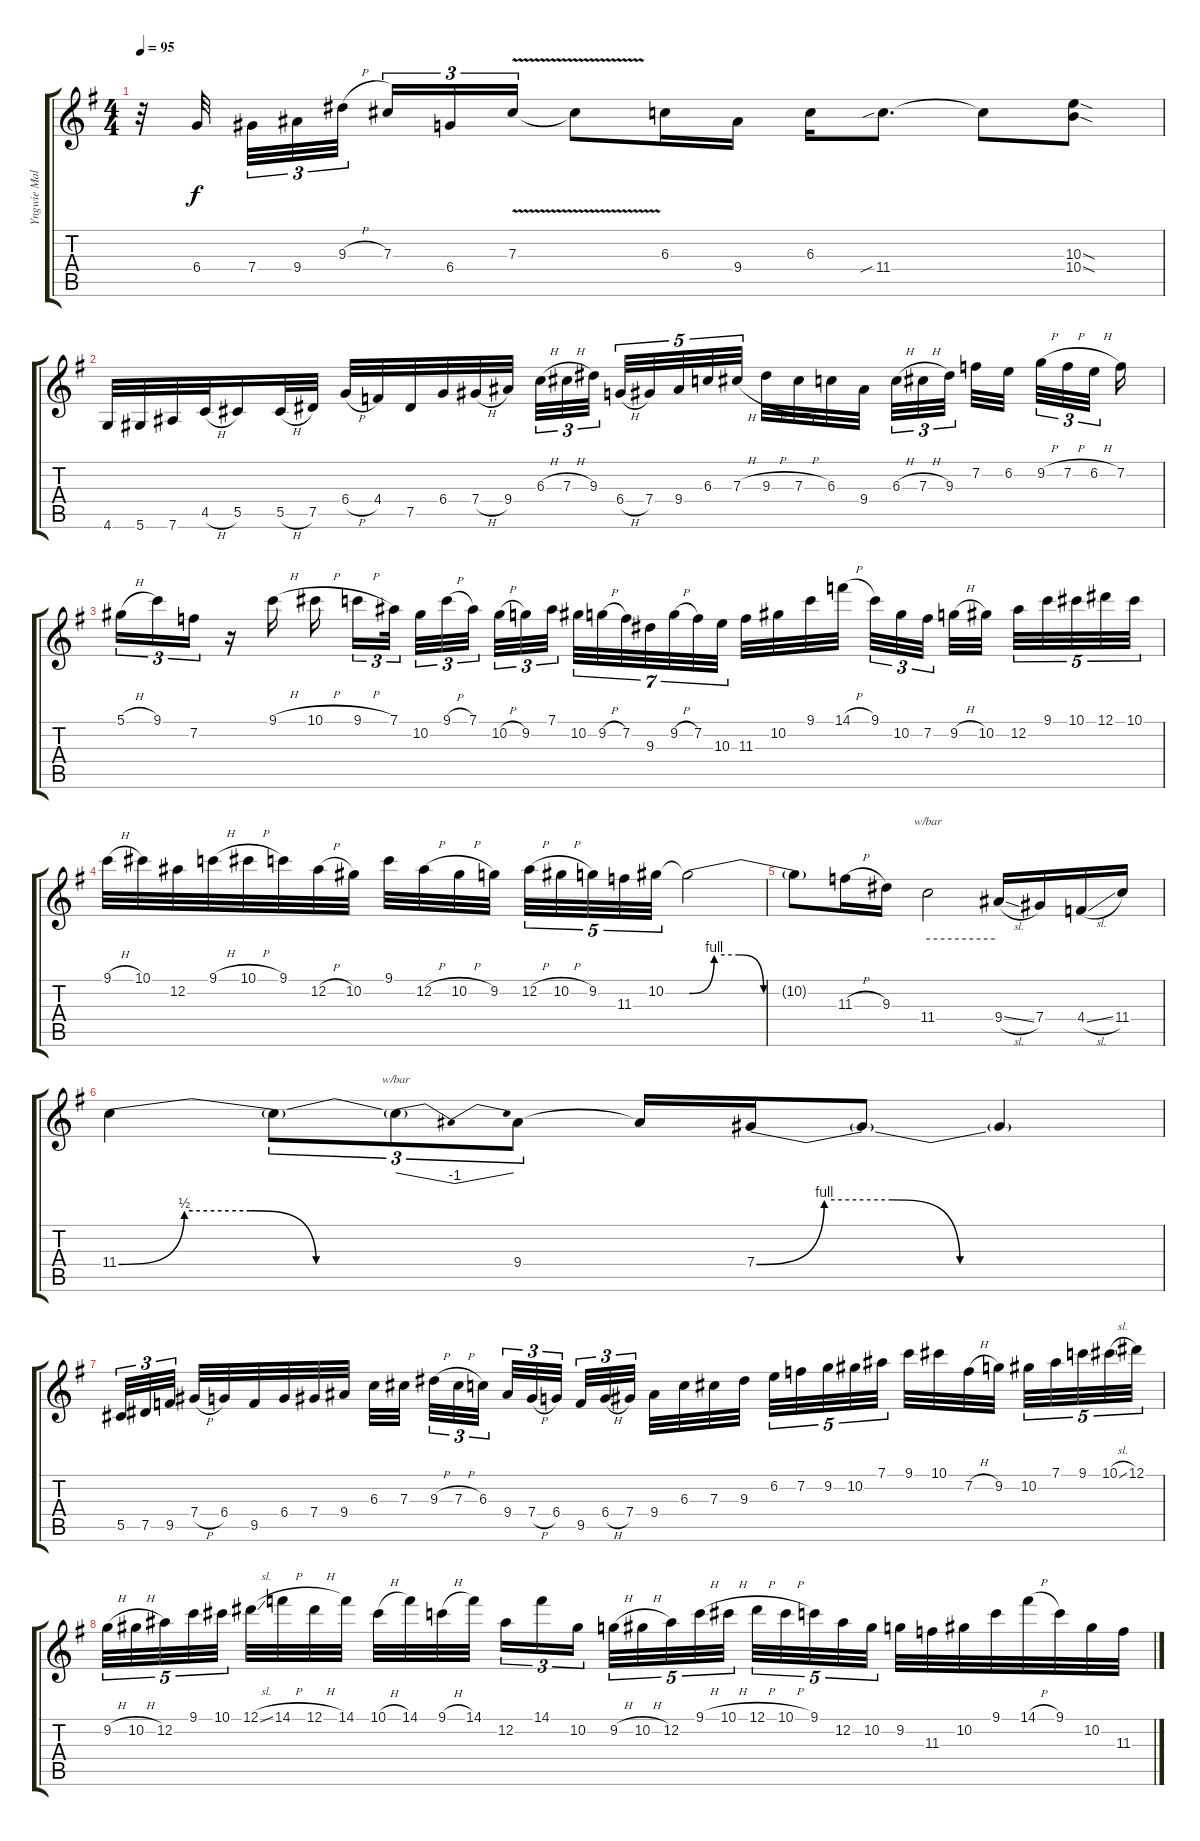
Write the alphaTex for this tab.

\track ("Yngwie Malmsteen" "Yngwie Mal") {instrument overdrivenguitar}
\staff {score tabs}
\tuning (Eb4 Bb3 Gb3 Db3 Ab2 Eb2) {hide}
\ts (4 4)
\tempo 95
\clef g2
\ks g
r.32{dy f} 6.4.32{beam splitsecondary} 7.4.32{tu (3 2)} 9.4.32{tu (3 2)} 9.3{h}.32{tu (3 2) beam splitsecondary} 7.3.16{tu (3 2)} 6.4.16{tu (3 2)} 7.3{v}.16{tu (3 2)} 7.3{t}.8 6.3.16 9.4.16 6.3.16 11.4{sib}.8{d} 11.4{t}.8 (10.3{sod} 10.4{sod}).8 |
4.6.32 5.6.32 7.6.32 4.5{h}.32 5.5.16 5.5{h}.32 7.5.32 6.4{h}.32 4.4.32 7.5.32 6.4.32 7.4{h}.32 9.4.32{beam splitsecondary} 6.3{h}.32{tu (3 2)} 7.3{h}.32{tu (3 2)} 9.3.32{tu (3 2)} 6.4{h}.32{tu (5 4)} 7.4.32{tu (5 4)} 9.4.32{tu (5 4)} 6.3.32{tu (5 4)} 7.3{h}.32{tu (5 4) beam splitsecondary} 9.3{h}.32 7.3{h}.32 6.3.32 9.4.32 6.3{h}.32{tu (3 2)} 7.3{h}.32{tu (3 2)} 9.3.32{tu (3 2) beam splitsecondary} 7.2.32 6.2.32{beam splitsecondary} 9.2{h}.32{tu (3 2)} 7.2{h}.32{tu (3 2)} 6.2{h}.32{tu (3 2) beam splitsecondary} 7.2.16 |
5.1{h}.16{tu (3 2)} 9.1.16{tu (3 2)} 7.2.16{tu (3 2)} r.16 9.1{h}.16 10.1{h}.16{beam splitsecondary} 9.1{h}.16{tu (3 2)} 7.1.32{tu (3 2) beam splitsecondary} 10.2.32{tu (3 2)} 9.1{h}.32{tu (3 2)} 7.1.32{tu (3 2) beam splitsecondary} 10.2{h}.32{tu (3 2)} 9.2.32{tu (3 2)} 7.1.32{tu (3 2)} 10.2.32{tu (7 4)} 9.2{h}.32{tu (7 4)} 7.2.32{tu (7 4)} 9.3.32{tu (7 4)} 9.2{h}.32{tu (7 4)} 7.2.32{tu (7 4)} 10.3.32{tu (7 4) beam splitsecondary} 11.3.32 10.2.32 9.1.32 14.1{h}.32 9.1.32{tu (3 2)} 10.2.32{tu (3 2)} 7.2.32{tu (3 2) beam splitsecondary} 9.2{h}.32 10.2.32{beam splitsecondary} 12.2.32{tu (5 4)} 9.1.32{tu (5 4)} 10.1.32{tu (5 4)} 12.1.32{tu (5 4)} 10.1.32{tu (5 4)} |
9.1{h}.32 10.1.32 12.2.32 9.1{h}.32 10.1{h}.32 9.1.32 12.2{h}.32 10.2.32 9.1.32 12.2{h}.32 10.2{h}.32 9.2.32{beam splitsecondary} 12.2{h}.32{tu (5 4)} 10.2{h}.32{tu (5 4)} 9.2.32{tu (5 4)} 11.3.32{tu (5 4)} 10.2.32{tu (5 4)} 10.2{be (custom 0 0 10 4 20 4 30 0 60 0) t}.2 |
10.2{t}.8 11.3{h}.16 9.3.16 11.4.2{tbe (hold default 0 0 60 0)} 9.4{sl}.16 7.4.16 4.4{sl}.16 11.4.16 |
11.4{be (custom 0 0 10 2 20 2 30 0 60 0)}.4 11.4{t}.8{tu (3 2)} 11.4{t}.8{tu (3 2) tbe (dip default 0 0 30 -4 60 0)} 9.4.8{tu (3 2)} 9.4{t}.16 7.4{be (custom 0 0 10 4 20 4 30 0 60 0)}.16 7.4{t}.8 7.4{t}.4 |
5.5.32{tu (3 2)} 7.5.32{tu (3 2)} 9.5.32{tu (3 2) beam splitsecondary} 7.4{h}.32 6.4.32 9.5.32 6.4.32 7.4.32 9.4.32 6.3.32 7.3.32{beam splitsecondary} 9.3{h}.32{tu (3 2)} 7.3{h}.32{tu (3 2)} 6.3.32{tu (3 2) beam splitsecondary} 9.4.32{tu (3 2)} 7.4{h}.32{tu (3 2)} 6.4.32{tu (3 2) beam splitsecondary} 9.5.32{tu (3 2)} 6.4{h}.32{tu (3 2)} 7.4.32{tu (3 2)} 9.4.32 6.3.32 7.3.32 9.3.32{beam splitsecondary} 6.2.32{tu (5 4)} 7.2.32{tu (5 4)} 9.2.32{tu (5 4)} 10.2.32{tu (5 4)} 7.1.32{tu (5 4)} 9.1.32 10.1.32 7.2{h}.32 9.2.32{beam splitsecondary} 10.2.32{tu (5 4)} 7.1.32{tu (5 4)} 9.1.32{tu (5 4)} 10.1{sl}.32{tu (5 4)} 12.1.32{tu (5 4)} |
9.2{h}.32{tu (5 4) volume 0} 10.2{h}.32{tu (5 4)} 12.2.32{tu (5 4)} 9.1.32{tu (5 4)} 10.1.32{tu (5 4) beam splitsecondary} 12.1{sl}.32 14.1{h}.32 12.1{h}.32 14.1.32 10.1{h}.32 14.1.32 9.1{h}.32 14.1.32{beam splitsecondary} 12.2.16{tu (3 2)} 14.1.16{tu (3 2)} 10.2.16{tu (3 2)} 9.2{h}.32{tu (5 4)} 10.2{h}.32{tu (5 4)} 12.2.32{tu (5 4)} 9.1{h}.32{tu (5 4)} 10.1{h}.32{tu (5 4) beam splitsecondary} 12.1{h}.32{tu (5 4)} 10.1{h}.32{tu (5 4)} 9.1.32{tu (5 4)} 12.2.32{tu (5 4)} 10.2.32{tu (5 4)} 9.2.32 11.3.32 10.2.32 9.1.32 14.1{h}.32 9.1.32 10.2.32 11.3.32
